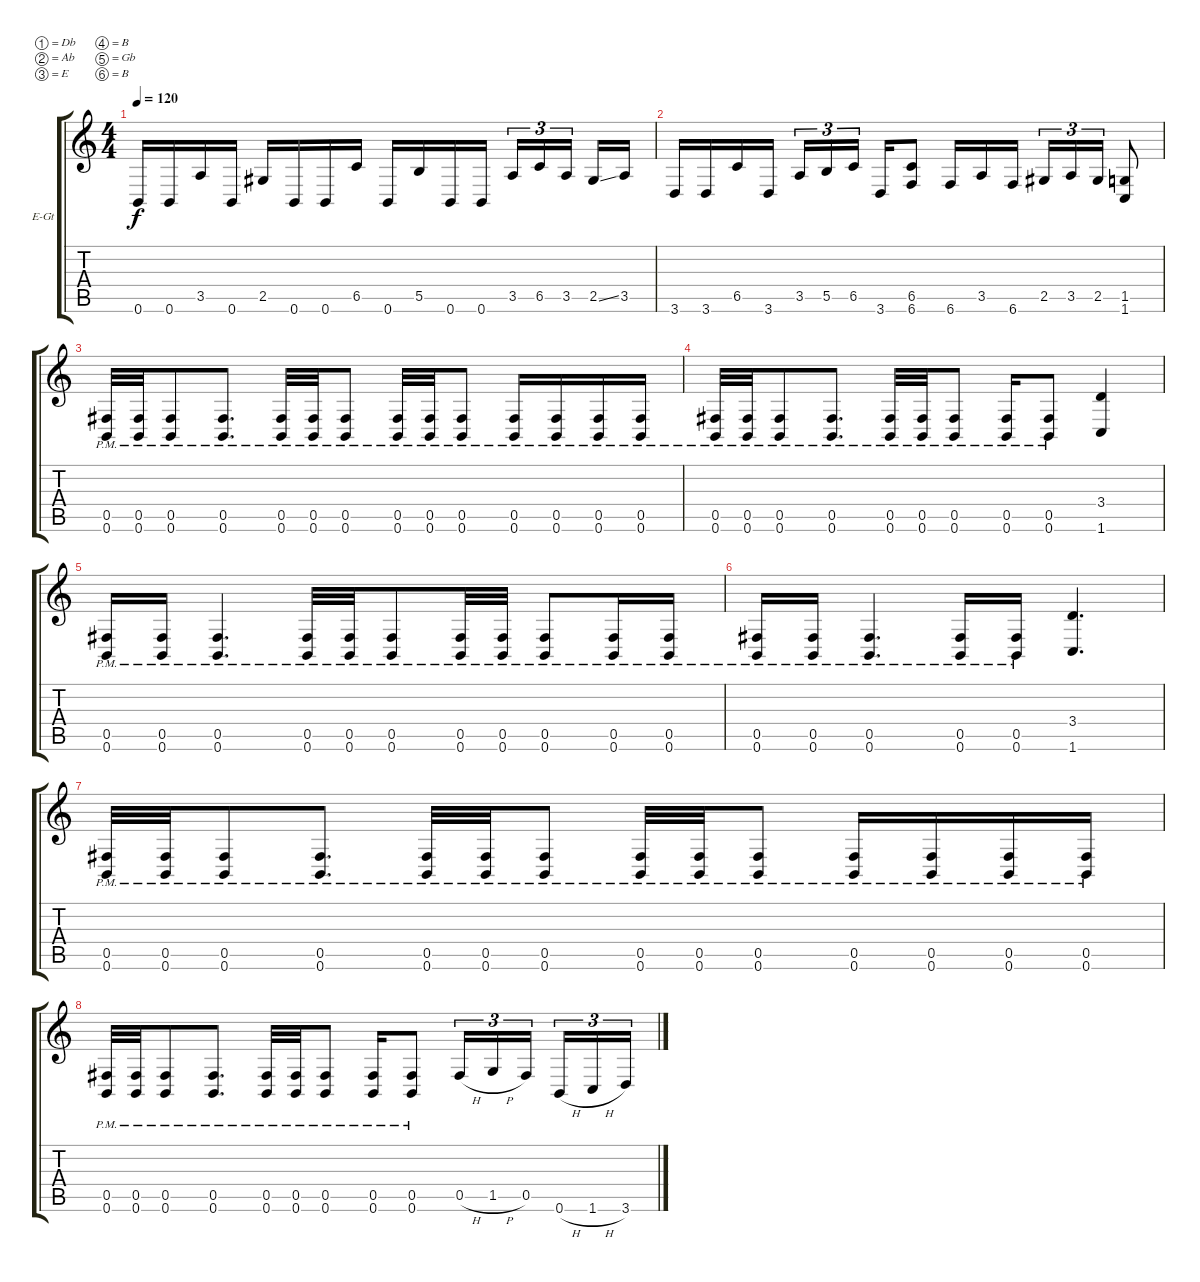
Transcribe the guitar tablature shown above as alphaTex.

\defaultSystemsLayout 4
\bracketExtendMode groupsimilarinstruments
\firstSystemTrackNameOrientation horizontal
\otherSystemsTrackNameOrientation horizontal
\track ("Electric Guitar" "E-Gt") {instrument distortionguitar}
\staff {score tabs}
\tuning (Db4 Ab3 E3 B2 Gb2 B1)
\ts (4 4)
\tempo 120
\clef g2
\ks c
0.6.16{dy f} 0.6.16 3.5.16 0.6.16 2.5.16 0.6.16 0.6.16 6.5.16 0.6.16 5.5.16 0.6.16 0.6.16 3.5.16{tu (3 2)} 6.5.16{tu (3 2)} 3.5.16{tu (3 2)} 2.5{ss}.16 3.5.16 |
3.6.16 3.6.16 6.5.16 3.6.16 3.5.16{tu (3 2)} 5.5.16{tu (3 2)} 6.5.16{tu (3 2)} 3.6.16 (6.6 6.5).8 6.6.16 3.5.16 6.6.16 2.5.16{tu (3 2)} 3.5.16{tu (3 2)} 2.5.16{tu (3 2)} (1.5 1.6).8 |
(0.6{pm} 0.5{pm}).32 (0.5{pm} 0.6{pm}).32 (0.6{pm} 0.5{pm}).8 (0.5{pm} 0.6{pm}).8{d} (0.6{pm} 0.5{pm}).32 (0.5{pm} 0.6{pm}).32 (0.6{pm} 0.5{pm}).8 (0.5{pm} 0.6{pm}).32 (0.6{pm} 0.5{pm}).32 (0.5{pm} 0.6{pm}).8 (0.6{pm} 0.5{pm}).16 (0.6{pm} 0.5{pm}).16 (0.6{pm} 0.5{pm}).16 (0.6{pm} 0.5{pm}).16 |
(0.6{pm} 0.5{pm}).32 (0.5{pm} 0.6{pm}).32 (0.6{pm} 0.5{pm}).8 (0.5{pm} 0.6{pm}).8{d} (0.5{pm} 0.6{pm}).32 (0.6{pm} 0.5{pm}).32 (0.5{pm} 0.6{pm}).8 (0.6{pm} 0.5{pm}).16 (0.5{pm} 0.6{pm}).8 (1.6 3.4).4 |
(0.5{pm} 0.6{pm}).16 (0.6{pm} 0.5{pm}).16 (0.5{pm} 0.6{pm}).4{d} (0.6{pm} 0.5{pm}).32 (0.5{pm} 0.6{pm}).32 (0.5{pm} 0.6{pm}).8 (0.6{pm} 0.5{pm}).32 (0.5{pm} 0.6{pm}).32 (0.6{pm} 0.5{pm}).8 (0.5{pm} 0.6{pm}).16 (0.5{pm} 0.6{pm}).16 |
(0.6{pm} 0.5{pm}).16 (0.5{pm} 0.6{pm}).16 (0.6{pm} 0.5{pm}).4{d} (0.5{pm} 0.6{pm}).16 (0.6{pm} 0.5{pm}).16 (1.6 3.4).4{d} |
(0.6{pm} 0.5{pm}).32 (0.5{pm} 0.6{pm}).32 (0.6{pm} 0.5{pm}).8 (0.5{pm} 0.6{pm}).8{d} (0.6{pm} 0.5{pm}).32 (0.5{pm} 0.6{pm}).32 (0.6{pm} 0.5{pm}).8 (0.5{pm} 0.6{pm}).32 (0.6{pm} 0.5{pm}).32 (0.5{pm} 0.6{pm}).8 (0.6{pm} 0.5{pm}).16 (0.6{pm} 0.5{pm}).16 (0.6{pm} 0.5{pm}).16 (0.6{pm} 0.5{pm}).16 |
(0.6{pm} 0.5{pm}).32 (0.5{pm} 0.6{pm}).32 (0.6{pm} 0.5{pm}).8 (0.5{pm} 0.6{pm}).8{d} (0.6{pm} 0.5{pm}).32 (0.5{pm} 0.6{pm}).32 (0.6{pm} 0.5{pm}).8 (0.5{pm} 0.6{pm}).16 (0.6{pm} 0.5{pm}).8 0.5{h}.16{tu (3 2)} 1.5{h}.16{tu (3 2)} 0.5.16{tu (3 2)} 0.6{h}.16{tu (3 2)} 1.6{h}.16{tu (3 2)} 3.6.16{tu (3 2)}
